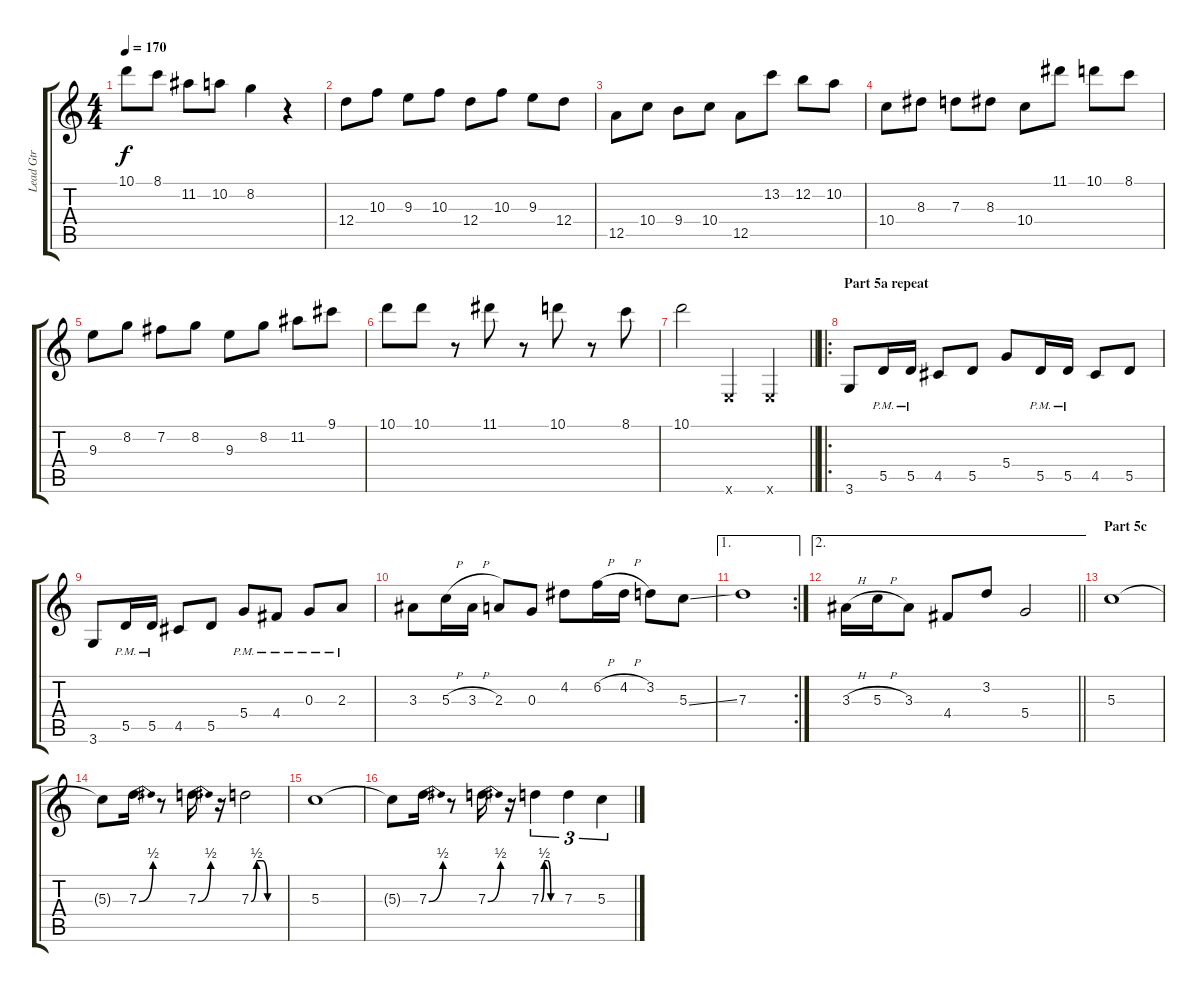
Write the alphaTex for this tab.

\track ("Lead Gtr" "Lead Gtr") {instrument distortionguitar}
\staff {score tabs}
\tuning (E4 B3 G3 D3 A2 E2) {hide}
\ts (4 4)
\tempo 170
\clef g2
\ks c
10.1.8{dy f} 8.1.8 11.2.8 10.2.8 8.2.4 r.4 |
12.4.8 10.3.8 9.3.8 10.3.8 12.4.8 10.3.8 9.3.8 12.4.8 |
12.5.8 10.4.8 9.4.8 10.4.8 12.5.8 13.2.8 12.2.8 10.2.8 |
10.4.8 8.3.8 7.3.8 8.3.8 10.4.8 11.1.8 10.1.8 8.1.8 |
9.3.8 8.2.8 7.2.8 8.2.8 9.3.8 8.2.8 11.2.8 9.1.8 |
10.1.8 10.1.8 r.8 11.1.8 r.8 10.1.8 r.8 8.1.8 |
\barLineRight lightlight
10.1.2 0.6{x}.4 0.6{x}.4 |
\ro
\section ("" "Part 5a repeat")
3.6.8{volume 11} 5.5{pm}.16 5.5{pm}.16 4.5.8 5.5.8 5.4.8 5.5{pm}.16 5.5{pm}.16 4.5.8 5.5.8 |
3.6.8 5.5{pm}.16 5.5{pm}.16 4.5.8 5.5.8 5.4{pm}.8 4.4{pm}.8 0.3{pm}.8 2.3{pm}.8 |
3.3.8 5.3{h}.16 3.3{h}.16 2.3.8 0.3.8 4.2.8 6.2{h}.16 4.2{h}.16 3.2.8 5.3{ss}.8 |
\ae 1
\rc 2
7.3.1 |
\ae 2
\barLineRight lightlight
3.3{h}.16 5.3{h}.16 3.3.8 4.4.8 3.2.8 5.4.2 |
\section ("" "Part 5c")
5.3.1{volume 14} |
5.3{t}.8 7.3{be (bend 0 0 60 2)}.16{d} r.8 7.3{be (bend 0 0 60 2)}.16{d} r.16 7.3{be (custom 0 0 10 2 20 2 30 0 60 0)}.2 |
5.3.1 |
5.3{t}.8 7.3{be (bend 0 0 60 2)}.16{d} r.8 7.3{be (bend 0 0 60 2)}.16{d} r.16 7.3{be (custom 0 0 10 2 20 2 30 0 60 0)}.4{tu (3 2)} 7.3.4{tu (3 2)} 5.3.4{tu (3 2)}
